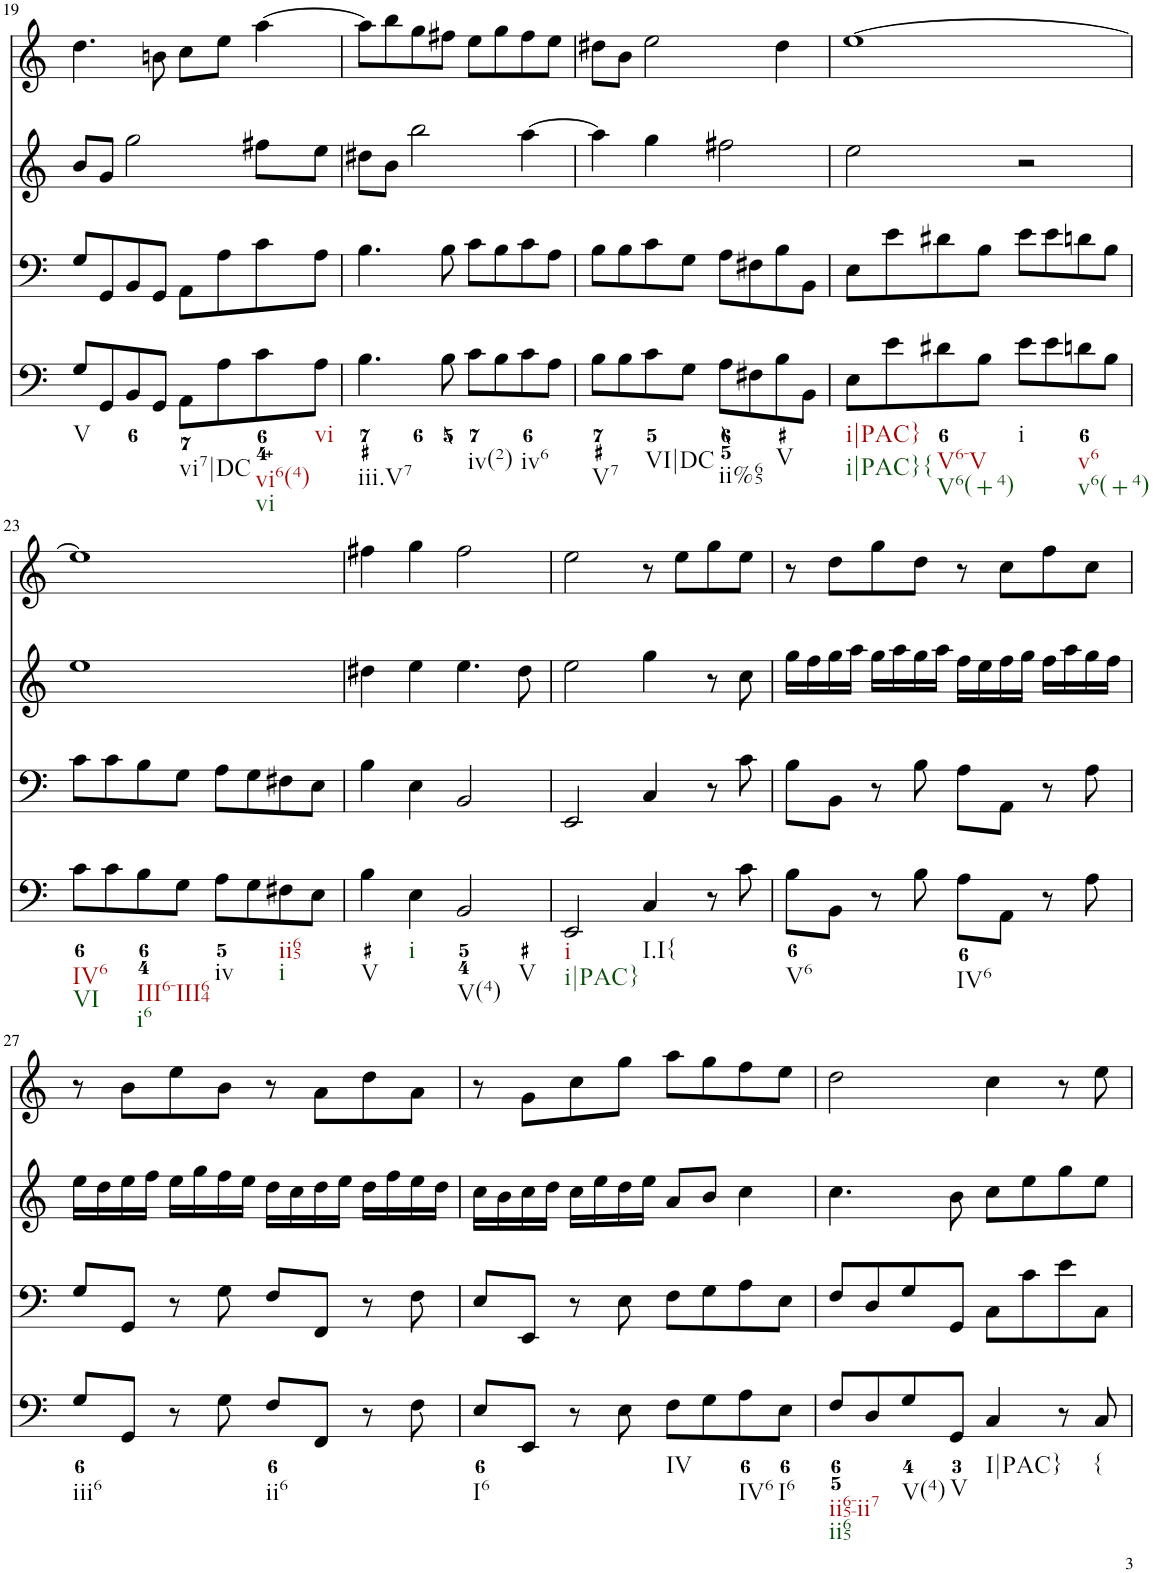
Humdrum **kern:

**kern	**kern	**kern	**kern
*part4	*part3	*part2	*part1
*staff4	*staff3	*staff2	*staff1
*I"Piano	*I"Piano	*I"Piano	*I"Piano
*I'Pno	*I'Pno	*I'Pno	*I'Pno
!!LO:PB:g=z
*clefF4	*clefF4	*clefG2	*clefG2
*k[]	*k[]	*k[]	*k[]
*M4/4	*M4/4	*M4/4	*M4/4
*met(c)	*met(c)	*met(c)	*met(c)
=19	=19	=19	=19
!LO:TX:b:t=V	!	!	!
8G/L	8G/L	8b/L	4.dd\
8GG/	8GG/	8g/J	.
8BB/	8BB/	2gg\	.
8GG/J	8GG/J	.	8bn\
!LO:TX:b:t=vi7|DC	!	!	!
8AA\L	8AA\L	.	8cc\L
8A\	8A\	.	8ee\J
!LO:TX:b:t=vi6(4)	!	!	!
!LO:TX:b:t=vi	!	!	!
8c\	8c\	8ff#X\L	[4aa\
!LO:TX:b:t=vi	!	!	!
8A\J	8A\J	8ee\J	.
=20	=20	=20	=20
!LO:TX:b:t=iii.V7	!	!	!
4.B\	4.B\	8dd#X\L	8aa\L]
.	.	8b\J	8bb\
.	.	2bb\	8gg\
8B\	8B\	.	8ff#X\J
!LO:TX:b:t=iv(2)	!	!	!
8c\L	8c\L	.	8ee\L
8B\	8B\	.	8gg\
!LO:TX:b:t=iv6	!	!	!
8c\	8c\	[4aa\	8ff#\
8A\J	8A\J	.	8ee\J
=21	=21	=21	=21
!LO:TX:b:t=V7	!	!	!
8B\L	8B\L	4aa\]	8dd#X\L
8B\	8B\	.	8b\J
!LO:TX:b:t=VI|DC	!	!	!
8c\	8c\	4gg\	2ee\
8G\J	8G\J	.	.
!LO:TX:b:t=ii%65	!	!	!
8A\L	8A\L	2ff#X\	.
8F#X\	8F#X\	.	.
!LO:TX:b:t=V	!	!	!
8B\	8B\	.	4dd#\
8BB\J	8BB\J	.	.
=22	=22	=22	=22
!LO:TX:b:t=i|PAC}	!	!	!
!LO:TX:b:t=i|PAC}{	!	!	!
8E\L	8E\L	2ee\	[1ee
8e\	8e\	.	.
!LO:TX:b:t=V6-V	!	!	!
!LO:TX:b:t=V6(+4)	!	!	!
8d#X\	8d#X\	.	.
8B\J	8B\J	.	.
!LO:TX:b:t=i	!	!	!
8e\L	8e\L	2r	.
8e\	8e\	.	.
!LO:TX:b:t=v6	!	!	!
!LO:TX:b:t=v6(+4)	!	!	!
8dn\	8dn\	.	.
8B\J	8B\J	.	.
!!LO:LB:g=z
=23	=23	=23	=23
!LO:TX:b:t=IV6	!	!	!
!LO:TX:b:t=VI	!	!	!
8c\L	8c\L	1ee	1ee]
8c\	8c\	.	.
!LO:TX:b:t=III6-III64	!	!	!
!LO:TX:b:t=i6	!	!	!
8B\	8B\	.	.
8G\J	8G\J	.	.
!LO:TX:b:t=iv	!	!	!
8A\L	8A\L	.	.
8G\	8G\	.	.
!LO:TX:b:t=ii65	!	!	!
!LO:TX:b:t=i	!	!	!
8F#X\	8F#X\	.	.
8E\J	8E\J	.	.
=24	=24	=24	=24
!LO:TX:b:t=V	!	!	!
4B\	4B\	4dd#X\	4ff#X\
!LO:TX:b:t=i	!	!	!
4E\	4E\	4ee\	4gg\
!LO:TX:b:t=V(4)	!	!	!
!LO:TX:b:t=V	!	!	!
2BB/	2BB/	4.ee\	2ff#\
.	.	8dd#\	.
=25	=25	=25	=25
!LO:TX:b:t=i	!	!	!
!LO:TX:b:t=i|PAC}	!	!	!
2EE/	2EE/	2ee\	2ee\
!LO:TX:b:t=I.I{	!	!	!
4C/	4C/	4gg\	8r
.	.	.	8ee\L
8r	8r	8r	8gg\
8c\	8c\	8cc\	8ee\J
=26	=26	=26	=26
!LO:TX:b:t=V6	!	!	!
8B\L	8B\L	16gg\LL	8r
.	.	16ff\	.
8BB\J	8BB\J	16gg\	8dd\L
.	.	16aa\JJ	.
8r	8r	16gg\LL	8gg\
.	.	16aa\	.
8B\	8B\	16gg\	8dd\J
.	.	16aa\JJ	.
!LO:TX:b:t=IV6	!	!	!
8A\L	8A\L	16ff\LL	8r
.	.	16ee\	.
8AA\J	8AA\J	16ff\	8cc\L
.	.	16gg\JJ	.
8r	8r	16ff\LL	8ff\
.	.	16aa\	.
8A\	8A\	16gg\	8cc\J
.	.	16ff\JJ	.
!!LO:LB:g=z
=27	=27	=27	=27
!LO:TX:b:t=iii6	!	!	!
8G/L	8G/L	16ee\LL	8r
.	.	16dd\	.
8GG/J	8GG/J	16ee\	8b\L
.	.	16ff\JJ	.
8r	8r	16ee\LL	8ee\
.	.	16gg\	.
8G\	8G\	16ff\	8b\J
.	.	16ee\JJ	.
!LO:TX:b:t=ii6	!	!	!
8F/L	8F/L	16dd\LL	8r
.	.	16cc\	.
8FF/J	8FF/J	16dd\	8a\L
.	.	16ee\JJ	.
8r	8r	16dd\LL	8dd\
.	.	16ff\	.
8F\	8F\	16ee\	8a\J
.	.	16dd\JJ	.
=28	=28	=28	=28
!LO:TX:b:t=I6	!	!	!
8E/L	8E/L	16cc\LL	8r
.	.	16b\	.
8EE/J	8EE/J	16cc\	8g\L
.	.	16dd\JJ	.
8r	8r	16cc\LL	8cc\
.	.	16ee\	.
8E\	8E\	16dd\	8gg\J
.	.	16ee\JJ	.
!LO:TX:b:t=IV	!	!	!
8F\L	8F\L	8a/L	8aa\L
8G\	8G\	8b/J	8gg\
!LO:TX:b:t=IV6	!	!	!
8A\	8A\	4cc\	8ff\
!LO:TX:b:t=I6	!	!	!
8E\J	8E\J	.	8ee\J
=29	=29	=29	=29
!LO:TX:b:t=ii65-ii7	!	!	!
!LO:TX:b:t=ii65	!	!	!
8F/L	8F/L	4.cc\	2dd\
8D/	8D/	.	.
!LO:TX:b:t=V(4)	!	!	!
8G/	8G/	.	.
!LO:TX:b:t=V	!	!	!
8GG/J	8GG/J	8b\	.
!LO:TX:b:t=I|PAC}	!	!	!
4C/	8C\L	8cc\L	4cc\
.	8c\	8ee\	.
8r	8e\	8gg\	8r
!LO:TX:b:t={	!	!	!
8C/	8C\J	8ee\J	8ee\
=	=	=	=
*-	*-	*-	*-
